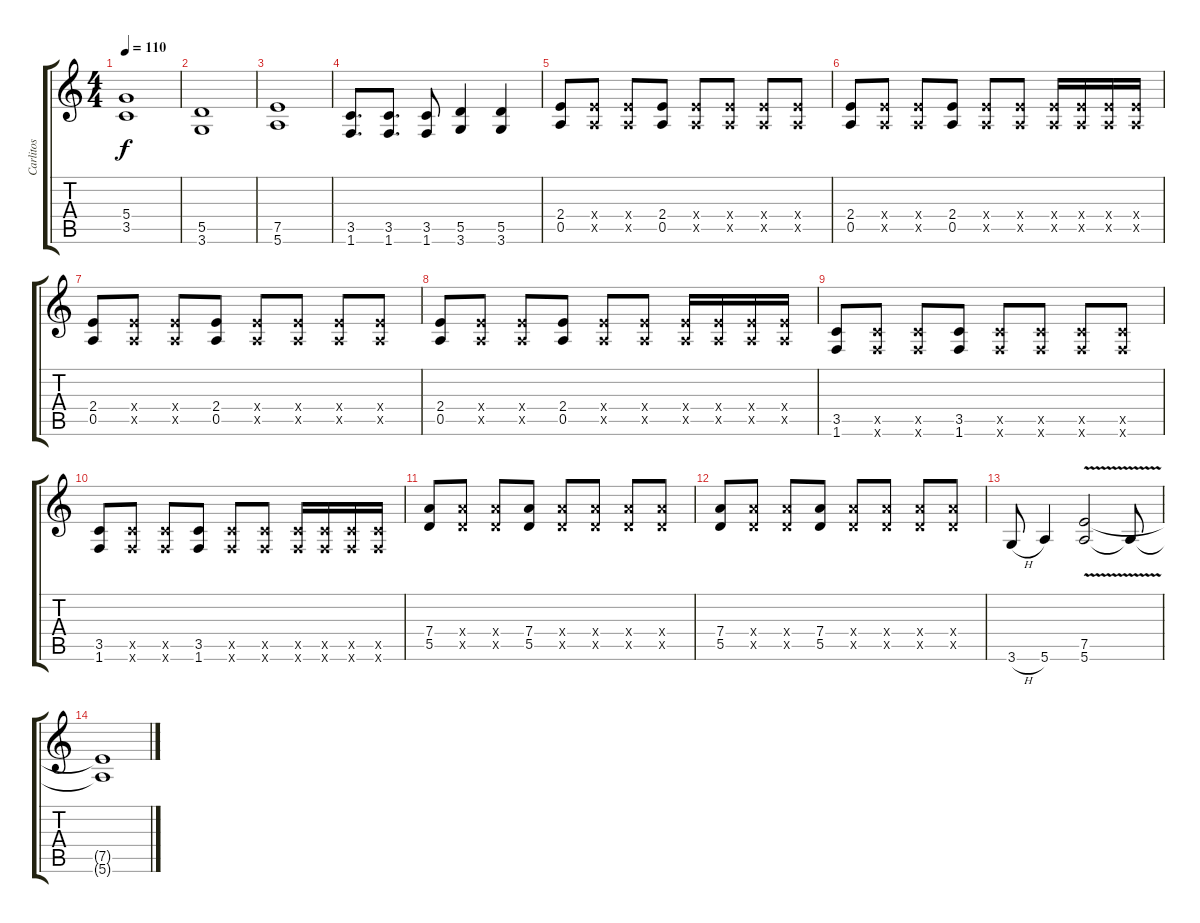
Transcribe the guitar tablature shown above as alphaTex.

\track ("Carlitos" "Carlitos") {instrument distortionguitar}
\staff {score tabs}
\tuning (E4 B3 G3 D3 A2 E2) {hide}
\ts (4 4)
\tempo 110
\clef g2
\ks c
(5.4 3.5).1{dy f} |
(5.5 3.6).1 |
(7.5 5.6).1 |
(3.5 1.6).8{d} (3.5 1.6).8{d} (3.5 1.6).8 (5.5 3.6).4 (5.5 3.6).4 |
(2.4 0.5).8{volume 7 instrument distortionguitar} (2.4{x} 0.5{x}).8 (2.4{x} 0.5{x}).8 (2.4 0.5).8 (2.4{x} 0.5{x}).8 (2.4{x} 0.5{x}).8 (2.4{x} 0.5{x}).8 (2.4{x} 0.5{x}).8 |
(2.4 0.5).8 (2.4{x} 0.5{x}).8 (2.4{x} 0.5{x}).8 (2.4 0.5).8 (2.4{x} 0.5{x}).8 (2.4{x} 0.5{x}).8 (2.4{x} 0.5{x}).16 (2.4{x} 0.5{x}).16 (2.4{x} 0.5{x}).16 (2.4{x} 0.5{x}).16 |
(2.4 0.5).8 (2.4{x} 0.5{x}).8 (2.4{x} 0.5{x}).8 (2.4 0.5).8 (2.4{x} 0.5{x}).8 (2.4{x} 0.5{x}).8 (2.4{x} 0.5{x}).8 (2.4{x} 0.5{x}).8 |
(2.4 0.5).8 (2.4{x} 0.5{x}).8 (2.4{x} 0.5{x}).8 (2.4 0.5).8 (2.4{x} 0.5{x}).8 (2.4{x} 0.5{x}).8 (2.4{x} 0.5{x}).16 (2.4{x} 0.5{x}).16 (2.4{x} 0.5{x}).16 (2.4{x} 0.5{x}).16 |
(3.5 1.6).8 (3.5{x} 1.6{x}).8 (3.5{x} 1.6{x}).8 (3.5 1.6).8 (3.5{x} 1.6{x}).8 (3.5{x} 1.6{x}).8 (3.5{x} 1.6{x}).8 (3.5{x} 1.6{x}).8 |
(3.5 1.6).8 (3.5{x} 1.6{x}).8 (3.5{x} 1.6{x}).8 (3.5 1.6).8 (3.5{x} 1.6{x}).8 (3.5{x} 1.6{x}).8 (3.5{x} 1.6{x}).16 (3.5{x} 1.6{x}).16 (3.5{x} 1.6{x}).16 (3.5{x} 1.6{x}).16 |
(7.4 5.5).8 (7.4{x} 5.5{x}).8 (7.4{x} 5.5{x}).8 (7.4 5.5).8 (7.4{x} 5.5{x}).8 (7.4{x} 5.5{x}).8 (7.4{x} 5.5{x}).8 (7.4{x} 5.5{x}).8 |
(7.4 5.5).8 (7.4{x} 5.5{x}).8 (7.4{x} 5.5{x}).8 (7.4 5.5).8 (7.4{x} 5.5{x}).8 (7.4{x} 5.5{x}).8 (7.4{x} 5.5{x}).8 (7.4{x} 5.5{x}).8 |
3.6{h}.8 5.6.4 (7.5 5.6{v}).2 5.6{t}.8 |
(7.5{t} 5.6{t}).1
